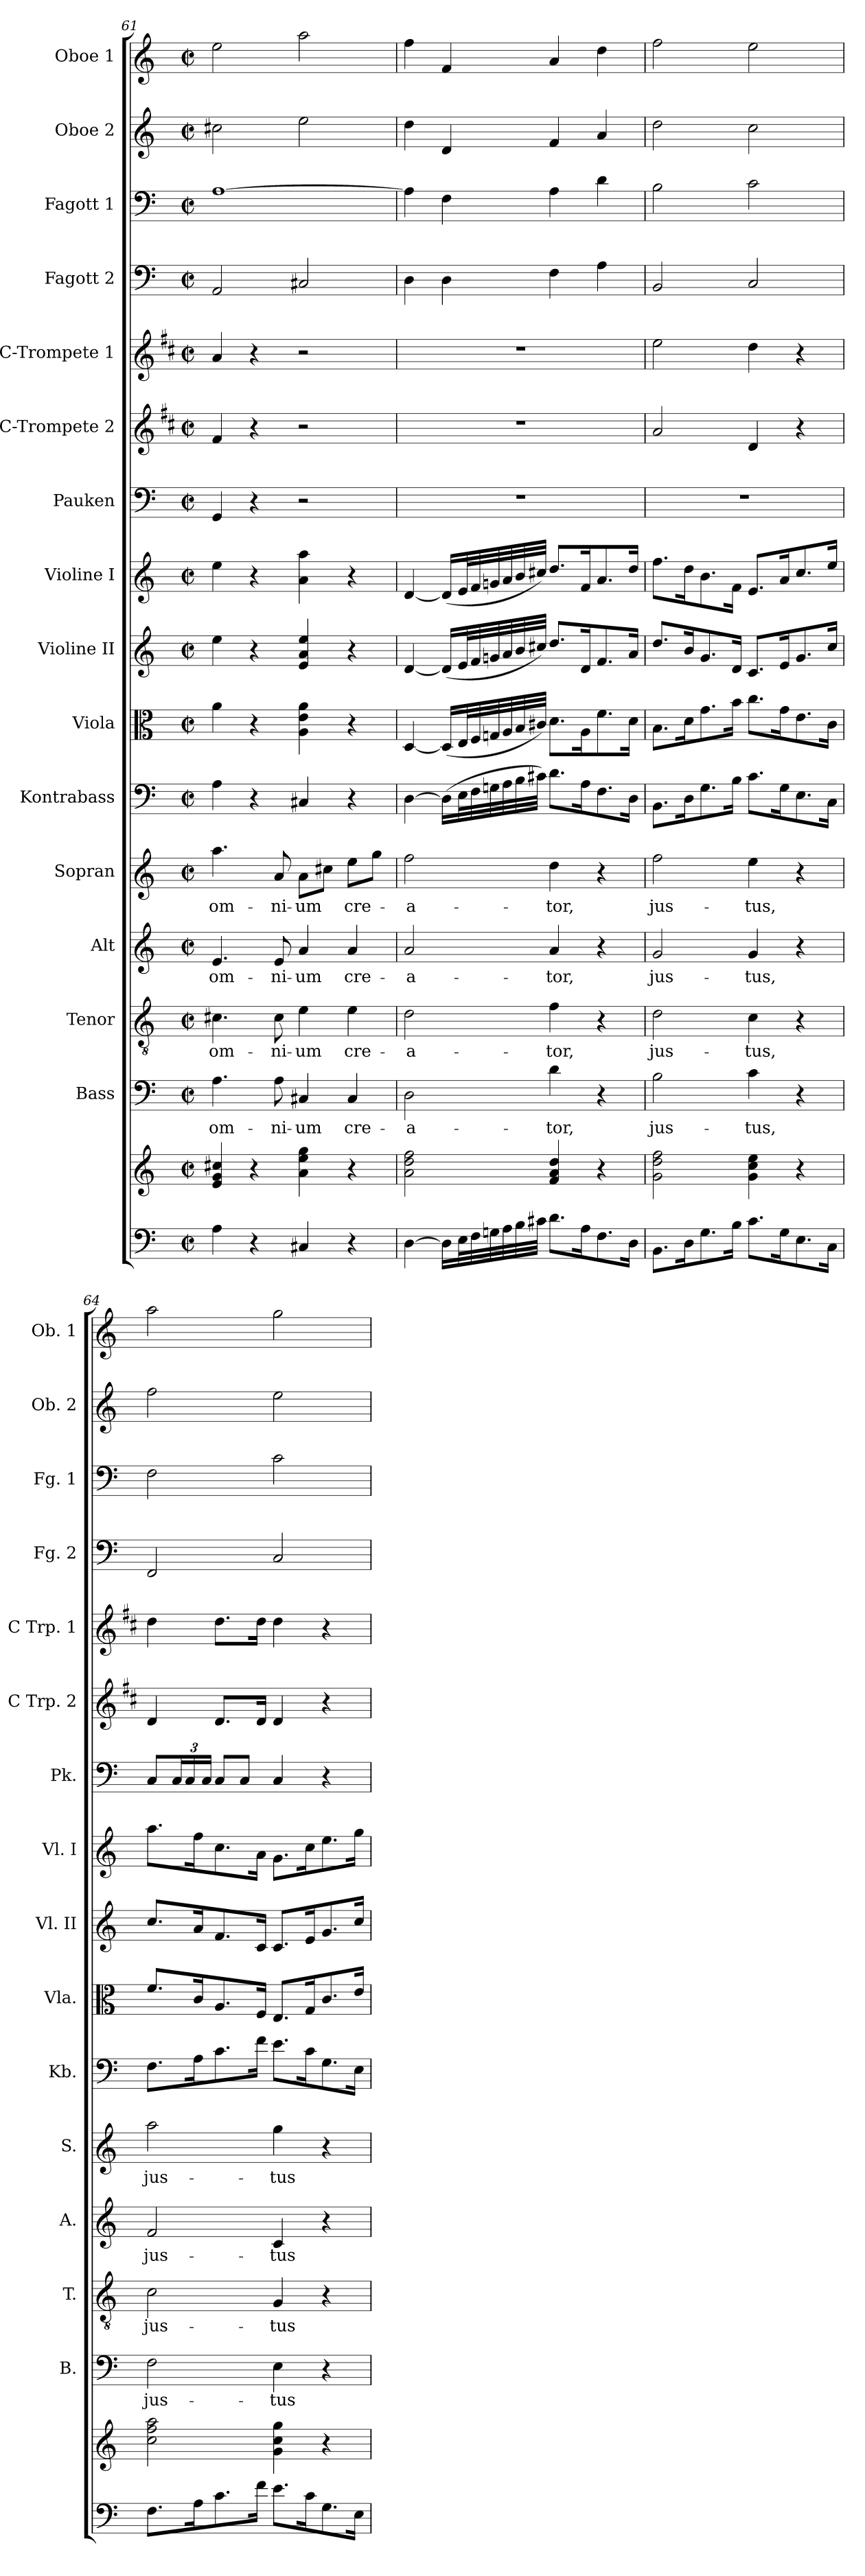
**kern	**kern	**kern	**text	**kern	**text	**kern	**text	**kern	**text	**kern	**kern	**kern	**kern	**kern	**kern	**kern	**kern	**kern	**kern	**kern
*part16	*part16	*part15	*part15	*part14	*part14	*part13	*part13	*part12	*part12	*part11	*part10	*part9	*part8	*part7	*part6	*part5	*part4	*part3	*part2	*part1
*staff17	*staff16	*staff15	*staff15	*staff14	*staff14	*staff13	*staff13	*staff12	*staff12	*staff11	*staff10	*staff9	*staff8	*staff7	*staff6	*staff5	*staff4	*staff3	*staff2	*staff1
*	*	*I"Bass	*	*I"Tenor	*	*I"Alt	*	*I"Sopran	*	*I"Kontrabass	*I"Viola	*I"Violine II	*I"Violine I	*I"Pauken	*I"C-Trompete 2	*I"C-Trompete 1	*I"Fagott 2	*I"Fagott 1	*I"Oboe 2	*I"Oboe 1
*	*	*I'B.	*	*I'T.	*	*I'A.	*	*I'S.	*	*I'Kb.	*I'Vla.	*I'Vl. II	*I'Vl. I	*I'Pk.	*I'C Trp. 2	*I'C Trp. 1	*I'Fg. 2	*I'Fg. 1	*I'Ob. 2	*I'Ob. 1
*clefF4	*clefG2	*clefF4	*	*clefGv2	*	*clefG2	*	*clefG2	*	*clefF4	*clefC3	*clefG2	*clefG2	*clefF4	*clefG2	*clefG2	*clefF4	*clefF4	*clefG2	*clefG2
*	*	*	*	*	*	*	*	*	*	*ITrd7c12	*	*	*	*	*ITrd1c2	*ITrd1c2	*	*	*	*
*k[]	*k[]	*k[]	*	*k[]	*	*k[]	*	*k[]	*	*k[]	*k[]	*k[]	*k[]	*k[]	*k[]	*k[]	*k[]	*k[]	*k[]	*k[]
*C:	*C:	*C:	*	*C:	*	*C:	*	*C:	*	*C:	*C:	*C:	*C:	*C:	*C:	*C:	*C:	*C:	*C:	*C:
*M2/2	*M2/2	*M2/2	*	*M2/2	*	*M2/2	*	*M2/2	*	*M2/2	*M2/2	*M2/2	*M2/2	*M2/2	*M2/2	*M2/2	*M2/2	*M2/2	*M2/2	*M2/2
*met(c|)	*met(c|)	*met(c|)	*	*met(c|)	*	*met(c|)	*	*met(c|)	*	*met(c|)	*met(c|)	*met(c|)	*met(c|)	*met(c|)	*met(c|)	*met(c|)	*met(c|)	*met(c|)	*met(c|)	*met(c|)
=61	=61	=61	=61	=61	=61	=61	=61	=61	=61	=61	=61	=61	=61	=61	=61	=61	=61	=61	=61	=61
!	!	!	!LO:LY:b	!	!LO:LY:b	!	!LO:LY:b	!	!LO:LY:b	!	!	!	!	!	!	!	!	!	!	!
4A\	4e/ 4g/ 4cc#X/	4.A\	om-	4.c#X\	om-	4.e/	om-	4.aa\	om-	4AA\	4a\	4ee\	4ee\	4GG/	4e/	4g/	2AA/	[1A	2cc#X\	2ee\
4r	4r	.	.	.	.	.	.	.	.	4r	4r	4r	4r	4r	4r	4r	.	.	.	.
!	!	!	!LO:LY:b	!	!LO:LY:b	!	!LO:LY:b	!	!LO:LY:b	!	!	!	!	!	!	!	!	!	!	!
.	.	8A\	-ni-	8c#\	-ni-	8e/	-ni-	8a/	-ni-	.	.	.	.	.	.	.	.	.	.	.
!	!	!	!LO:LY:b	!	!LO:LY:b	!	!LO:LY:b	!	!LO:LY:b	!	!	!	!	!	!	!	!	!	!	!
4C#X/	4a\ 4ee\ 4gg\	4C#X/	-um	4e\	-um	4a/	-um	8a\L	-um	4CC#X/	4A\ 4e\ 4a\	4e/ 4a/ 4ee/	4a\ 4aa\	2r	2r	2r	2C#X/	.	2ee\	2aa\
.	.	.	.	.	.	.	.	8cc#X\J	.	.	.	.	.	.	.	.	.	.	.	.
!	!	!	!LO:LY:b	!	!LO:LY:b	!	!LO:LY:b	!	!LO:LY:b	!	!	!	!	!	!	!	!	!	!	!
4r	4r	4C#/	cre-	4e\	cre-	4a/	cre-	8ee\L	cre-	4r	4r	4r	4r	.	.	.	.	.	.	.
.	.	.	.	.	.	.	.	8gg\J	.	.	.	.	.	.	.	.	.	.	.	.
=62	=62	=62	=62	=62	=62	=62	=62	=62	=62	=62	=62	=62	=62	=62	=62	=62	=62	=62	=62	=62
!	!	!	!LO:LY:b	!	!LO:LY:b	!	!LO:LY:b	!	!LO:LY:b	!	!	!	!	!	!	!	!	!	!	!
[4D\	2a\ 2dd\ 2ff\	2D\	-a-	2d\	-a-	2a/	-a-	2ff\	-a-	[4DD\	[4D/	[4d/	[4d/	1r	1r	1r	4D\	4A\]	4dd\	4ff\
16D\LL]	.	.	.	.	.	.	.	.	.	(>16DD\LL]	(<16D/LL]	(<16d/LL]	(<16d/LL]	.	.	.	4D\	4F\	4d/	4f/
32E\L	.	.	.	.	.	.	.	.	.	32EE\L	32E/L	32e/L	32e/L	.	.	.	.	.	.	.
32F\	.	.	.	.	.	.	.	.	.	32FF\	32F/	32f/	32f/	.	.	.	.	.	.	.
32Gn\	.	.	.	.	.	.	.	.	.	32GGn\	32Gn/	32gn/	32gn/	.	.	.	.	.	.	.
32A\	.	.	.	.	.	.	.	.	.	32AA\	32A/	32a/	32a/	.	.	.	.	.	.	.
32B\	.	.	.	.	.	.	.	.	.	32BB\	32B/	32b/	32b/	.	.	.	.	.	.	.
32c#X\JJJ	.	.	.	.	.	.	.	.	.	32C#X\JJJ)	32c#X/JJJ)	32cc#X/JJJ)	32cc#X/JJJ)	.	.	.	.	.	.	.
!	!	!	!LO:LY:b	!	!LO:LY:b	!	!LO:LY:b	!	!LO:LY:b	!	!	!	!	!	!	!	!	!	!	!
8.d\L	4f/ 4a/ 4dd/	4d\	-tor,	4f\	-tor,	4a/	-tor,	4dd\	-tor,	8.D\L	8.d\L	8.dd/L	8.dd/L	.	.	.	4F\	4A\	4f/	4a/
16A\k	.	.	.	.	.	.	.	.	.	16AA\k	16A\k	16d/k	16f/k	.	.	.	.	.	.	.
8.F\	4r	4r	.	4r	.	4r	.	4r	.	8.FF\	8.f\	8.f/	8.a/	.	.	.	4A\	4d\	4a/	4dd\
16D\Jk	.	.	.	.	.	.	.	.	.	16DD\Jk	16d\Jk	16a/Jk	16dd/Jk	.	.	.	.	.	.	.
=63	=63	=63	=63	=63	=63	=63	=63	=63	=63	=63	=63	=63	=63	=63	=63	=63	=63	=63	=63	=63
!	!	!	!LO:LY:b	!	!LO:LY:b	!	!LO:LY:b	!	!LO:LY:b	!	!	!	!	!	!	!	!	!	!	!
8.BB\L	2g\ 2dd\ 2ff\	2B\	jus-	2d\	jus-	2g/	jus-	2ff\	jus-	8.BBB\L	8.B\L	8.dd/L	8.ff\L	1r	2g/	2dd\	2BB/	2B\	2dd\	2ff\
16D\k	.	.	.	.	.	.	.	.	.	16DD\k	16d\k	16b/k	16dd\k	.	.	.	.	.	.	.
8.G\	.	.	.	.	.	.	.	.	.	8.GG\	8.g\	8.g/	8.b\	.	.	.	.	.	.	.
16B\Jk	.	.	.	.	.	.	.	.	.	16BB\Jk	16b\Jk	16d/Jk	16f\Jk	.	.	.	.	.	.	.
!	!	!	!LO:LY:b	!	!LO:LY:b	!	!LO:LY:b	!	!LO:LY:b	!	!	!	!	!	!	!	!	!	!	!
8.c\L	4g\ 4cc\ 4ee\	4c\	-tus,	4c\	-tus,	4g/	-tus,	4ee\	-tus,	8.C\L	8.cc\L	8.c/L	8.e/L	.	4c/	4cc\	2C/	2c\	2cc\	2ee\
16G\k	.	.	.	.	.	.	.	.	.	16GG\k	16g\k	16e/k	16a/k	.	.	.	.	.	.	.
8.E\	4r	4r	.	4r	.	4r	.	4r	.	8.EE\	8.e\	8.g/	8.cc/	.	4r	4r	.	.	.	.
16C\Jk	.	.	.	.	.	.	.	.	.	16CC\Jk	16c\Jk	16cc/Jk	16ee/Jk	.	.	.	.	.	.	.
!!LO:PB:g=z
=64	=64	=64	=64	=64	=64	=64	=64	=64	=64	=64	=64	=64	=64	=64	=64	=64	=64	=64	=64	=64
!	!	!	!LO:LY:b	!	!LO:LY:b	!	!LO:LY:b	!	!LO:LY:b	!	!	!	!	!	!	!	!	!	!	!
8.F\L	2cc\ 2ff\ 2aa\	2F\	jus-	2c\	jus-	2f/	jus-	2aa\	jus-	8.FF\L	8.f/L	8.cc/L	8.aa\L	8C/L	4c/	4cc\	2FF/	2F\	2ff\	2aa\
*	*	*	*	*	*	*	*	*	*	*	*	*	*	*Xbrackettup	*	*	*	*	*	*
.	.	.	.	.	.	.	.	.	.	.	.	.	.	24C/L	.	.	.	.	.	.
.	.	.	.	.	.	.	.	.	.	.	.	.	.	24C/	.	.	.	.	.	.
16A\k	.	.	.	.	.	.	.	.	.	16AA\k	16c/k	16a/k	16ff\k	.	.	.	.	.	.	.
.	.	.	.	.	.	.	.	.	.	.	.	.	.	24C/JJ	.	.	.	.	.	.
8.c\	.	.	.	.	.	.	.	.	.	8.C\	8.A/	8.f/	8.cc\	8C/L	8.c/L	8.cc\L	.	.	.	.
.	.	.	.	.	.	.	.	.	.	.	.	.	.	8C/J	.	.	.	.	.	.
16f\Jk	.	.	.	.	.	.	.	.	.	16F\Jk	16F/Jk	16c/Jk	16a\Jk	.	16c/Jk	16cc\Jk	.	.	.	.
!	!	!	!LO:LY:b	!	!LO:LY:b	!	!LO:LY:b	!	!LO:LY:b	!	!	!	!	!	!	!	!	!	!	!
8.e\L	4g\ 4cc\ 4gg\	4E\	-tus	4G/	-tus	4c/	-tus	4gg\	-tus	8.E\L	8.E/L	8.c/L	8.g\L	4C/	4c/	4cc\	2C/	2c\	2ee\	2gg\
16c\k	.	.	.	.	.	.	.	.	.	16C\k	16G/k	16e/k	16cc\k	.	.	.	.	.	.	.
8.G\	4r	4r	.	4r	.	4r	.	4r	.	8.GG\	8.c/	8.g/	8.ee\	4r	4r	4r	.	.	.	.
16E\Jk	.	.	.	.	.	.	.	.	.	16EE\Jk	16e/Jk	16cc/Jk	16gg\Jk	.	.	.	.	.	.	.
=	=	=	=	=	=	=	=	=	=	=	=	=	=	=	=	=	=	=	=	=
*-	*-	*-	*-	*-	*-	*-	*-	*-	*-	*-	*-	*-	*-	*-	*-	*-	*-	*-	*-	*-
